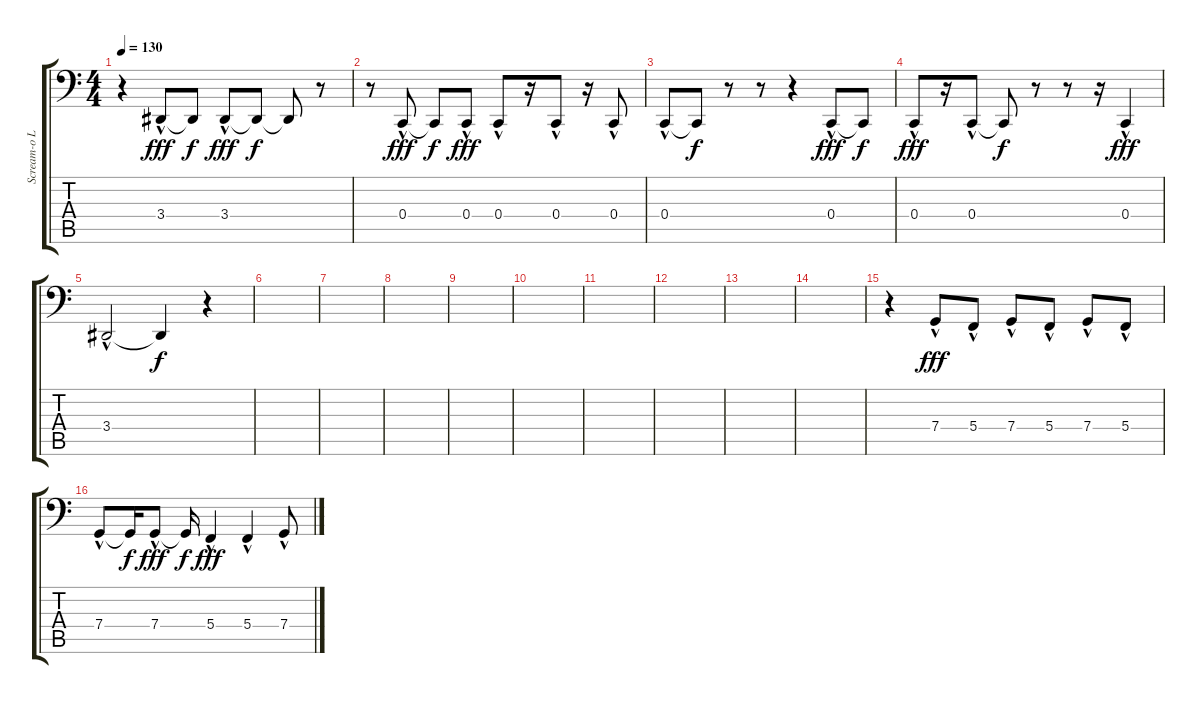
\track ("Scream-o Lyrics" "Scream-o L") {instrument synthbrass1}
\staff {score tabs}
\tuning (D2 A2 F2 C2 G1 C1) {hide}
\ts (4 4)
\tempo 130
\clef f4
\ks c
r.4{dy f} 3.4{hac}.8{dy fff} 3.4{t}.8{dy f} 3.4{hac}.8{dy fff} 3.4{t}.8{dy f} 3.4{t}.8 r.8 |
r.8 0.4{hac}.8{dy fff} 0.4{t}.8{dy f} 0.4{hac}.8{dy fff} 0.4{hac}.8 r.16 0.4{hac}.8 r.16 0.4{hac}.8 |
0.4{hac}.8 0.4{t}.8{dy f} r.8 r.8 r.4 0.4{hac}.8{dy fff} 0.4{t}.8{dy f} |
0.4{hac}.8{dy fff} r.16 0.4{hac}.8 0.4{t}.8{dy f} r.8 r.8 r.16 0.4{hac}.4{dy fff} |
3.4{hac}.2 3.4{t}.4{dy f} r.4 |
|
|
|
|
|
|
|
|
|
r.4 7.4{hac}.8{dy fff} 5.4{hac}.8 7.4{hac}.8 5.4{hac}.8 7.4{hac}.8 5.4{hac}.8 |
7.4{hac}.8 7.4{t}.16{dy f} 7.4{hac}.8{dy fff} 7.4{t}.16{dy f} 5.4{hac}.4{dy fff} 5.4{hac}.4 7.4{hac}.8
